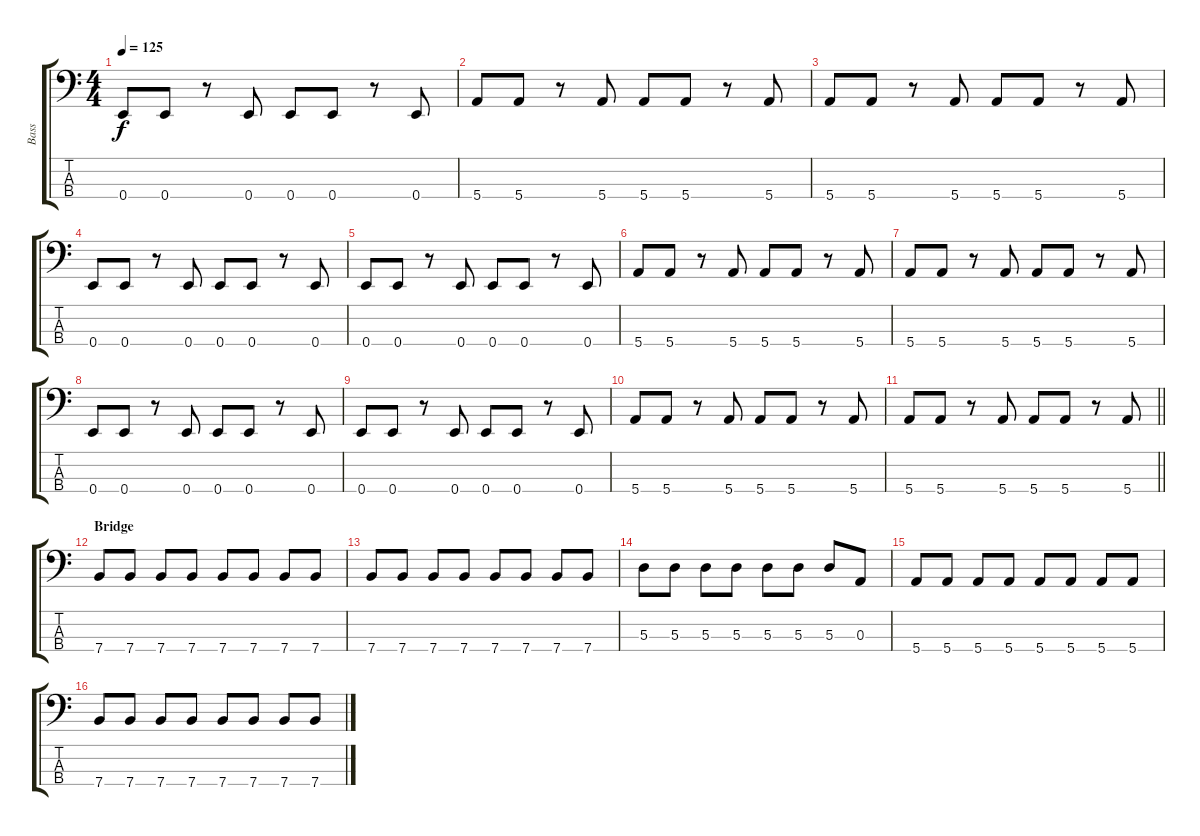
\track ("Bass" "Bass") {instrument electricbassfinger}
\staff {score tabs}
\tuning (G2 D2 A1 E1) {hide}
\ts (4 4)
\tempo 125
\clef f4
\ks c
0.4.8{dy f} 0.4.8 r.8 0.4.8 0.4.8 0.4.8 r.8 0.4.8 |
5.4.8 5.4.8 r.8 5.4.8 5.4.8 5.4.8 r.8 5.4.8 |
5.4.8 5.4.8 r.8 5.4.8 5.4.8 5.4.8 r.8 5.4.8 |
0.4.8 0.4.8 r.8 0.4.8 0.4.8 0.4.8 r.8 0.4.8 |
0.4.8 0.4.8 r.8 0.4.8 0.4.8 0.4.8 r.8 0.4.8 |
5.4.8 5.4.8 r.8 5.4.8 5.4.8 5.4.8 r.8 5.4.8 |
5.4.8 5.4.8 r.8 5.4.8 5.4.8 5.4.8 r.8 5.4.8 |
0.4.8 0.4.8 r.8 0.4.8 0.4.8 0.4.8 r.8 0.4.8 |
0.4.8 0.4.8 r.8 0.4.8 0.4.8 0.4.8 r.8 0.4.8 |
5.4.8 5.4.8 r.8 5.4.8 5.4.8 5.4.8 r.8 5.4.8 |
\barLineRight lightlight
5.4.8 5.4.8 r.8 5.4.8 5.4.8 5.4.8 r.8 5.4.8 |
\section ("" "Bridge")
7.4.8 7.4.8 7.4.8 7.4.8 7.4.8 7.4.8 7.4.8 7.4.8 |
7.4.8 7.4.8 7.4.8 7.4.8 7.4.8 7.4.8 7.4.8 7.4.8 |
5.3.8 5.3.8 5.3.8 5.3.8 5.3.8 5.3.8 5.3.8 0.3.8 |
5.4.8 5.4.8 5.4.8 5.4.8 5.4.8 5.4.8 5.4.8 5.4.8 |
7.4.8 7.4.8 7.4.8 7.4.8 7.4.8 7.4.8 7.4.8 7.4.8
